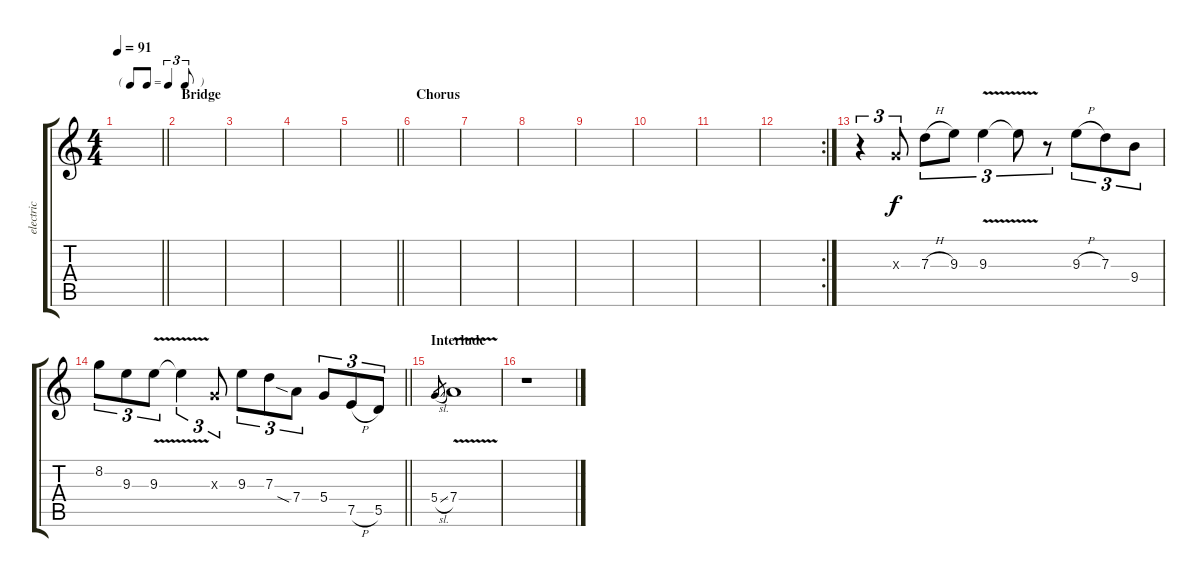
\track ("electric" "electric") {instrument overdrivenguitar}
\staff {score tabs}
\tuning (E4 B3 G3 D3 A2 E2) {hide}
\ts (4 4)
\tf triplet8th
\tempo 91
\clef g2
\barLineRight lightlight
\ks c
|
\section ("" "Bridge")
|
|
|
\barLineRight lightlight
|
\section ("" "Chorus")
|
|
|
|
|
|
\rc 2
|
r.4{tu (3 2)} 0.3{x}.8{tu (3 2)} 7.3{h}.8{tu (3 2)} 9.3.8{tu (3 2)} 9.3{v}.4{tu (3 2)} 9.3{t}.8{tu (3 2)} r.8{tu (3 2)} 9.3{h}.8{tu (3 2)} 7.3.8{tu (3 2)} 9.4.8{tu (3 2)} |
\barLineRight lightlight
8.2.8{tu (3 2)} 9.3.8{tu (3 2)} 9.3{v}.8{tu (3 2)} 9.3{t}.4{tu (3 2)} 0.3{x}.8{tu (3 2)} 9.3.8{tu (3 2)} 7.3.8{tu (3 2)} 7.4{sia}.8{tu (3 2)} 5.4.8{tu (3 2)} 7.5{h}.8{tu (3 2)} 5.5.8{tu (3 2)} |
\section ("" "Interlude")
5.4{sl}.8{gr} 7.4{v}.1 |
r.1
